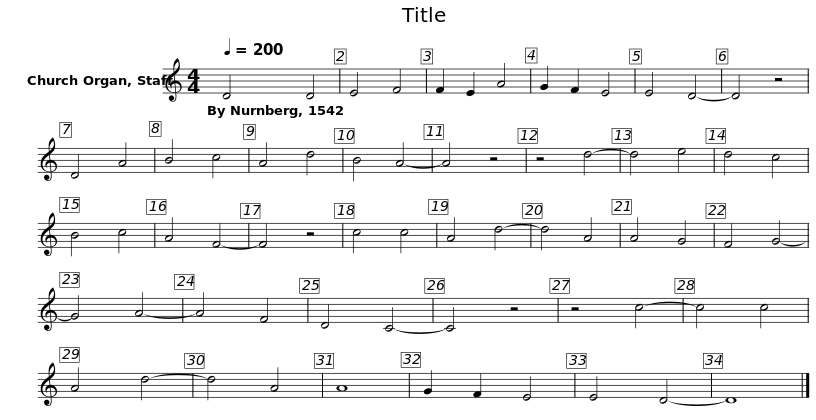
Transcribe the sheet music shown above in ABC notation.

X:1
L:1/8
Q:1/4=200
M:4/4
I:linebreak $
K:C
V:1 treble
V:1
 D4 D4 | E4 F4 | F2 E2 A4 | G2 F2 E4 | E4 D4- | %5
 D4 z4 | D4 A4 | B4 c4 | A4 d4 | B4 A4- | %10
 A4 z4 | z4 d4- | d4 e4 | d4 c4 |$ B4 c4 | %15
 A4 F4- | F4 z4 | c4 c4 | A4 d4- | d4 A4 | %20
 A4 G4 | F4 G4- | G4 A4- | A4 F4 | D4 C4- | %25
 C4 z4 | z4 c4- | c4 c4 | A4 d4- | d4 A4 |$ %30
 A8 | G2 F2 E4 | E4 D4- | D8 |] %34
